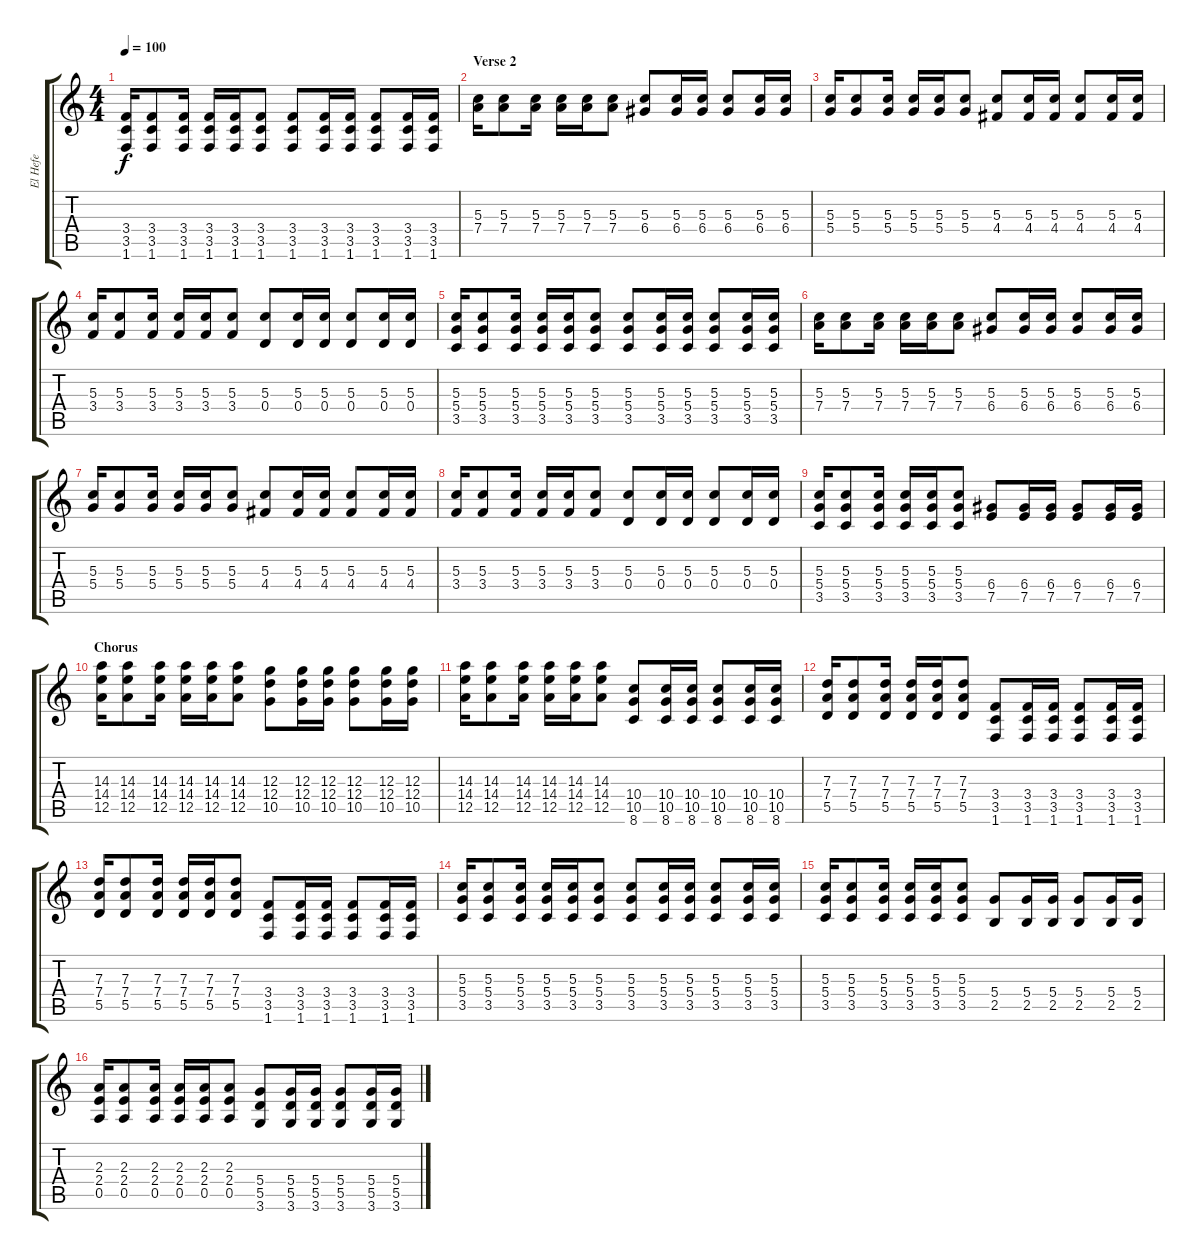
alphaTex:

\track ("El Hefe" "El Hefe") {instrument overdrivenguitar}
\staff {score tabs}
\tuning (E4 B3 G3 D3 A2 E2) {hide}
\ts (4 4)
\tempo 100
\clef g2
\ks c
(3.4 3.5 1.6).16{dy f} (3.4 3.5 1.6).8 (3.4 3.5 1.6).16 (3.4 3.5 1.6).16 (3.4 3.5 1.6).16 (3.4 3.5 1.6).8 (3.4 3.5 1.6).8 (3.4 3.5 1.6).16 (3.4 3.5 1.6).16 (3.4 3.5 1.6).8 (3.4 3.5 1.6).16 (3.4 3.5 1.6).16 |
\section ("" "Verse 2")
(5.3 7.4).16 (5.3 7.4).8 (5.3 7.4).16 (5.3 7.4).16 (5.3 7.4).16 (5.3 7.4).8 (5.3 6.4).8 (5.3 6.4).16 (5.3 6.4).16 (5.3 6.4).8 (5.3 6.4).16 (5.3 6.4).16 |
(5.3 5.4).16 (5.3 5.4).8 (5.3 5.4).16 (5.3 5.4).16 (5.3 5.4).16 (5.3 5.4).8 (5.3 4.4).8 (5.3 4.4).16 (5.3 4.4).16 (5.3 4.4).8 (5.3 4.4).16 (5.3 4.4).16 |
(5.3 3.4).16 (5.3 3.4).8 (5.3 3.4).16 (5.3 3.4).16 (5.3 3.4).16 (5.3 3.4).8 (5.3 0.4).8 (5.3 0.4).16 (5.3 0.4).16 (5.3 0.4).8 (5.3 0.4).16 (5.3 0.4).16 |
(5.3 5.4 3.5).16 (5.3 5.4 3.5).8 (5.3 5.4 3.5).16 (5.3 5.4 3.5).16 (5.3 5.4 3.5).16 (5.3 5.4 3.5).8 (5.3 5.4 3.5).8 (5.3 5.4 3.5).16 (5.3 5.4 3.5).16 (5.3 5.4 3.5).8 (5.3 5.4 3.5).16 (5.3 5.4 3.5).16 |
(5.3 7.4).16 (5.3 7.4).8 (5.3 7.4).16 (5.3 7.4).16 (5.3 7.4).16 (5.3 7.4).8 (5.3 6.4).8 (5.3 6.4).16 (5.3 6.4).16 (5.3 6.4).8 (5.3 6.4).16 (5.3 6.4).16 |
(5.3 5.4).16 (5.3 5.4).8 (5.3 5.4).16 (5.3 5.4).16 (5.3 5.4).16 (5.3 5.4).8 (5.3 4.4).8 (5.3 4.4).16 (5.3 4.4).16 (5.3 4.4).8 (5.3 4.4).16 (5.3 4.4).16 |
(5.3 3.4).16 (5.3 3.4).8 (5.3 3.4).16 (5.3 3.4).16 (5.3 3.4).16 (5.3 3.4).8 (5.3 0.4).8 (5.3 0.4).16 (5.3 0.4).16 (5.3 0.4).8 (5.3 0.4).16 (5.3 0.4).16 |
(5.3 5.4 3.5).16 (5.3 5.4 3.5).8 (5.3 5.4 3.5).16 (5.3 5.4 3.5).16 (5.3 5.4 3.5).16 (5.3 5.4 3.5).8 (6.4 7.5).8 (6.4 7.5).16 (6.4 7.5).16 (6.4 7.5).8 (6.4 7.5).16 (6.4 7.5).16 |
\section ("" "Chorus")
(14.3 14.4 12.5).16 (14.3 14.4 12.5).8 (14.3 14.4 12.5).16 (14.3 14.4 12.5).16 (14.3 14.4 12.5).16 (14.3 14.4 12.5).8 (12.3 12.4 10.5).8 (12.3 12.4 10.5).16 (12.3 12.4 10.5).16 (12.3 12.4 10.5).8 (12.3 12.4 10.5).16 (12.3 12.4 10.5).16 |
(14.3 14.4 12.5).16 (14.3 14.4 12.5).8 (14.3 14.4 12.5).16 (14.3 14.4 12.5).16 (14.3 14.4 12.5).16 (14.3 14.4 12.5).8 (10.4 10.5 8.6).8 (10.4 10.5 8.6).16 (10.4 10.5 8.6).16 (10.4 10.5 8.6).8 (10.4 10.5 8.6).16 (10.4 10.5 8.6).16 |
(7.3 7.4 5.5).16 (7.3 7.4 5.5).8 (7.3 7.4 5.5).16 (7.3 7.4 5.5).16 (7.3 7.4 5.5).16 (7.3 7.4 5.5).8 (3.4 3.5 1.6).8 (3.4 3.5 1.6).16 (3.4 3.5 1.6).16 (3.4 3.5 1.6).8 (3.4 3.5 1.6).16 (3.4 3.5 1.6).16 |
(7.3 7.4 5.5).16 (7.3 7.4 5.5).8 (7.3 7.4 5.5).16 (7.3 7.4 5.5).16 (7.3 7.4 5.5).16 (7.3 7.4 5.5).8 (3.4 3.5 1.6).8 (3.4 3.5 1.6).16 (3.4 3.5 1.6).16 (3.4 3.5 1.6).8 (3.4 3.5 1.6).16 (3.4 3.5 1.6).16 |
(5.3 5.4 3.5).16 (5.3 5.4 3.5).8 (5.3 5.4 3.5).16 (5.3 5.4 3.5).16 (5.3 5.4 3.5).16 (5.3 5.4 3.5).8 (5.3 5.4 3.5).8 (5.3 5.4 3.5).16 (5.3 5.4 3.5).16 (5.3 5.4 3.5).8 (5.3 5.4 3.5).16 (5.3 5.4 3.5).16 |
(5.3 5.4 3.5).16 (5.3 5.4 3.5).8 (5.3 5.4 3.5).16 (5.3 5.4 3.5).16 (5.3 5.4 3.5).16 (5.3 5.4 3.5).8 (5.4 2.5).8 (5.4 2.5).16 (5.4 2.5).16 (5.4 2.5).8 (5.4 2.5).16 (5.4 2.5).16 |
(2.3 2.4 0.5).16 (2.3 2.4 0.5).8 (2.3 2.4 0.5).16 (2.3 2.4 0.5).16 (2.3 2.4 0.5).16 (2.3 2.4 0.5).8 (5.4 5.5 3.6).8 (5.4 5.5 3.6).16 (5.4 5.5 3.6).16 (5.4 5.5 3.6).8 (5.4 5.5 3.6).16 (5.4 5.5 3.6).16
